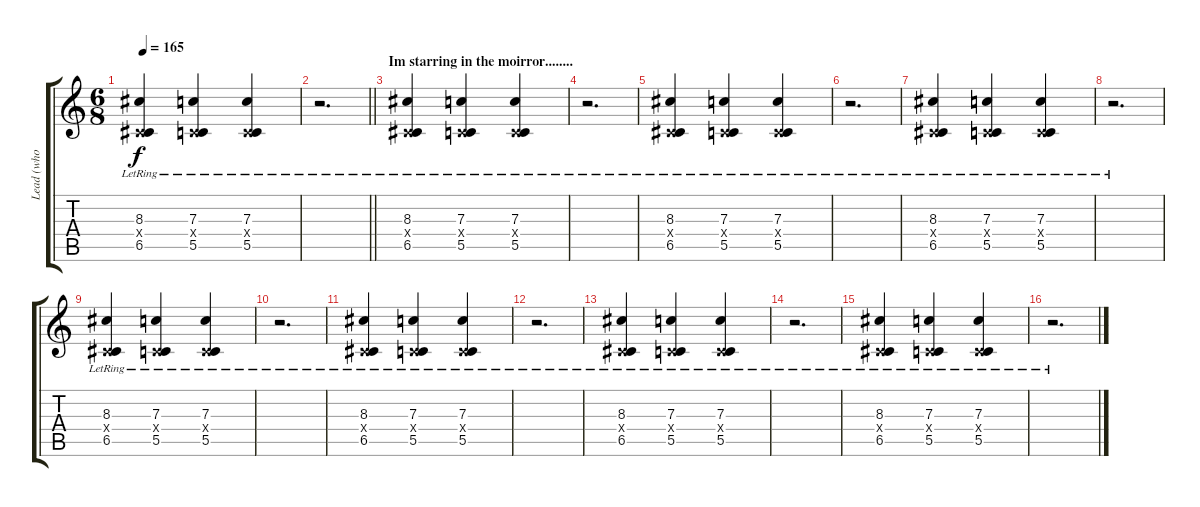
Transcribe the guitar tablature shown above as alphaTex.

\track ("Lead (who cares about other parts)" "Lead (who ") {instrument overdrivenguitar}
\staff {score tabs}
\tuning (D4 A3 F3 C3 G2 C2) {hide}
\ts (6 8)
\tempo 165
\clef g2
\ks c
(8.3{lr} 0.4{x} 6.5{lr}).4{dy f} (7.3{lr} 0.4{x} 5.5{lr}).4 (7.3{lr} 0.4{x} 5.5{lr}).4 |
\barLineRight lightlight
r.2{d} |
\section ("" "Im starring in the moirror........")
(8.3{lr} 0.4{x} 6.5{lr}).4 (7.3{lr} 0.4{x} 5.5{lr}).4 (7.3{lr} 0.4{x} 5.5{lr}).4 |
r.2{d} |
(8.3{lr} 0.4{x} 6.5{lr}).4 (7.3{lr} 0.4{x} 5.5{lr}).4 (7.3{lr} 0.4{x} 5.5{lr}).4 |
r.2{d} |
(8.3{lr} 0.4{x} 6.5{lr}).4 (7.3{lr} 0.4{x} 5.5{lr}).4 (7.3{lr} 0.4{x} 5.5{lr}).4 |
r.2{d} |
(8.3{lr} 0.4{x} 6.5{lr}).4 (7.3{lr} 0.4{x} 5.5{lr}).4 (7.3{lr} 0.4{x} 5.5{lr}).4 |
r.2{d} |
(8.3{lr} 0.4{x} 6.5{lr}).4 (7.3{lr} 0.4{x} 5.5{lr}).4 (7.3{lr} 0.4{x} 5.5{lr}).4 |
r.2{d} |
(8.3{lr} 0.4{x} 6.5{lr}).4 (7.3{lr} 0.4{x} 5.5{lr}).4 (7.3{lr} 0.4{x} 5.5{lr}).4 |
r.2{d} |
(8.3{lr} 0.4{x} 6.5{lr}).4 (7.3{lr} 0.4{x} 5.5{lr}).4 (7.3{lr} 0.4{x} 5.5{lr}).4 |
r.2{d}
